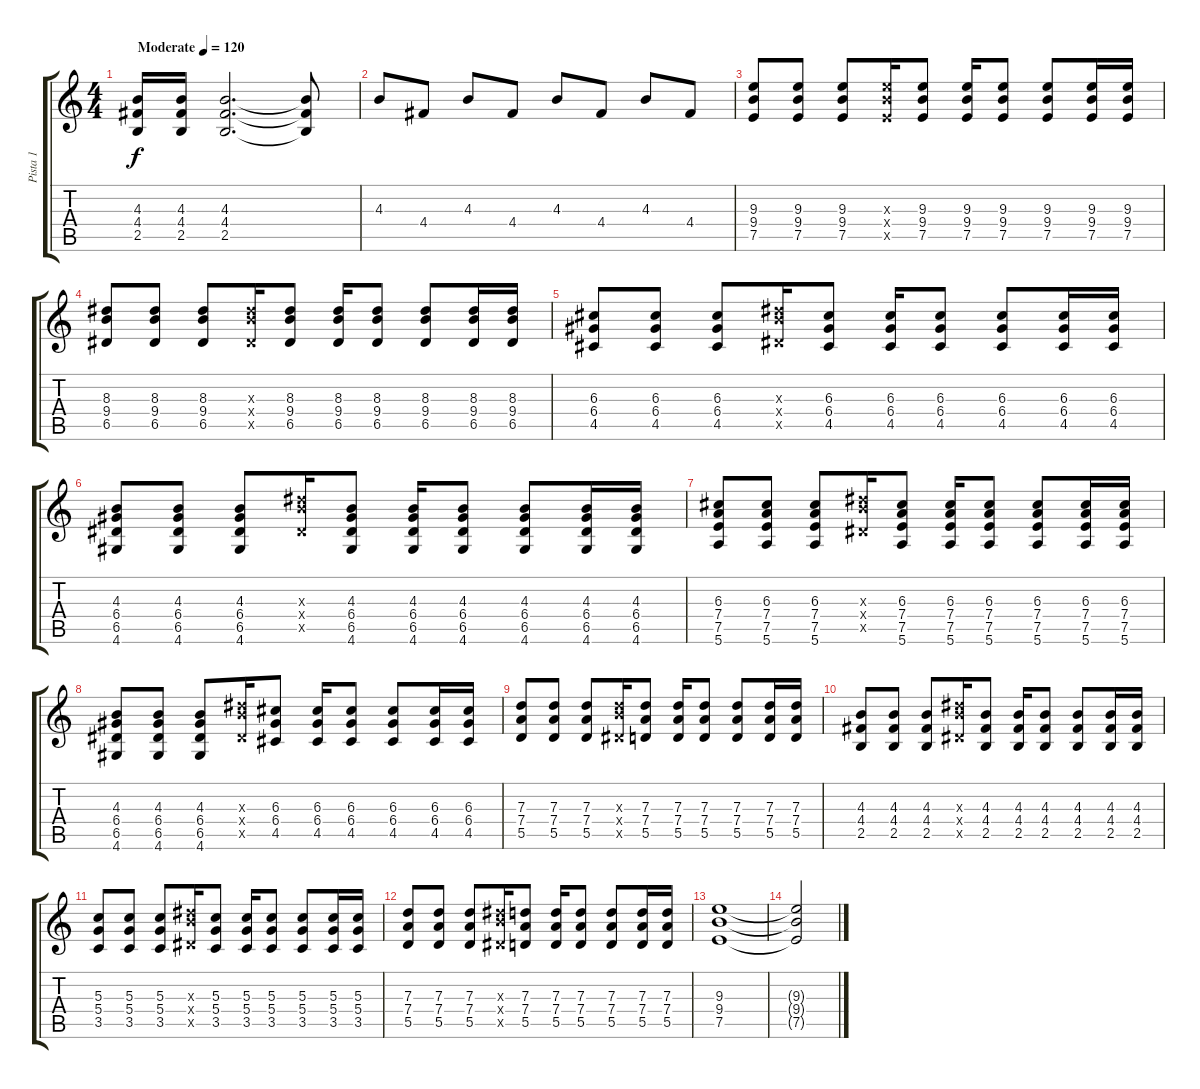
\track ("Pista 1" "Pista 1") {instrument electricguitarjazz}
\staff {score tabs}
\tuning (E4 B3 G3 D3 A2 E2) {hide}
\ts (4 4)
\tempo (120 "Moderate")
\clef g2
\ks c
(4.3 4.4 2.5).16{dy f instrument electricguitarjazz} (4.3 4.4 2.5).16 (4.3 4.4 2.5).2{d} (4.3{t} 4.4{t} 2.5{t}).8 |
4.3.8 4.4.8 4.3.8 4.4.8 4.3.8 4.4.8 4.3.8 4.4.8 |
(9.3 9.4 7.5).8 (9.3 9.4 7.5).8 (9.3 9.4 7.5).8 (9.3{x} 9.4{x} 7.5{x}).16 (9.3 9.4 7.5).8 (9.3 9.4 7.5).16 (9.3 9.4 7.5).8 (9.3 9.4 7.5).8 (9.3 9.4 7.5).16 (9.3 9.4 7.5).16 |
(8.3 9.4 6.5).8 (8.3 9.4 6.5).8 (8.3 9.4 6.5).8 (8.3{x} 9.4{x} 6.5{x}).16 (8.3 9.4 6.5).8 (8.3 9.4 6.5).16 (8.3 9.4 6.5).8 (8.3 9.4 6.5).8 (8.3 9.4 6.5).16 (8.3 9.4 6.5).16 |
(6.3 6.4 4.5).8 (6.3 6.4 4.5).8 (6.3 6.4 4.5).8 (8.3{x} 9.4{x} 6.5{x}).16 (6.3 6.4 4.5).8 (6.3 6.4 4.5).16 (6.3 6.4 4.5).8 (6.3 6.4 4.5).8 (6.3 6.4 4.5).16 (6.3 6.4 4.5).16 |
(4.3 6.4 6.5 4.6).8 (4.3 6.4 6.5 4.6).8 (4.3 6.4 6.5 4.6).8 (8.3{x} 9.4{x} 6.5{x}).16 (4.3 6.4 6.5 4.6).8 (4.3 6.4 6.5 4.6).16 (4.3 6.4 6.5 4.6).8 (4.3 6.4 6.5 4.6).8 (4.3 6.4 6.5 4.6).16 (4.3 6.4 6.5 4.6).16 |
(6.3 7.4 7.5 5.6).8 (6.3 7.4 7.5 5.6).8 (6.3 7.4 7.5 5.6).8 (8.3{x} 9.4{x} 6.5{x}).16 (6.3 7.4 7.5 5.6).8 (6.3 7.4 7.5 5.6).16 (6.3 7.4 7.5 5.6).8 (6.3 7.4 7.5 5.6).8 (6.3 7.4 7.5 5.6).16 (6.3 7.4 7.5 5.6).16 |
(4.3 6.4 6.5 4.6).8 (4.3 6.4 6.5 4.6).8 (4.3 6.4 6.5 4.6).8 (8.3{x} 9.4{x} 6.5{x}).16 (6.3 6.4 4.5).8 (6.3 6.4 4.5).16 (6.3 6.4 4.5).8 (6.3 6.4 4.5).8 (6.3 6.4 4.5).16 (6.3 6.4 4.5).16 |
(7.3 7.4 5.5).8 (7.3 7.4 5.5).8 (7.3 7.4 5.5).8 (7.3{x} 9.4{x} 6.5{x}).16 (7.3 7.4 5.5).8 (7.3 7.4 5.5).16 (7.3 7.4 5.5).8 (7.3 7.4 5.5).8 (7.3 7.4 5.5).16 (7.3 7.4 5.5).16 |
(4.3 4.4 2.5).8 (4.3 4.4 2.5).8 (4.3 4.4 2.5).8 (8.3{x} 9.4{x} 6.5{x}).16 (4.3 4.4 2.5).8 (4.3 4.4 2.5).16 (4.3 4.4 2.5).8 (4.3 4.4 2.5).8 (4.3 4.4 2.5).16 (4.3 4.4 2.5).16 |
(5.3 5.4 3.5).8 (5.3 5.4 3.5).8 (5.3 5.4 3.5).8 (8.3{x} 9.4{x} 6.5{x}).16 (5.3 5.4 3.5).8 (5.3 5.4 3.5).16 (5.3 5.4 3.5).8 (5.3 5.4 3.5).8 (5.3 5.4 3.5).16 (5.3 5.4 3.5).16 |
(7.3 7.4 5.5).8 (7.3 7.4 5.5).8 (7.3 7.4 5.5).8 (8.3{x} 9.4{x} 6.5{x}).16 (7.3 7.4 5.5).8 (7.3 7.4 5.5).16 (7.3 7.4 5.5).8 (7.3 7.4 5.5).8 (7.3 7.4 5.5).16 (7.3 7.4 5.5).16 |
(9.3 9.4 7.5).1 |
(9.3{t} 9.4{t} 7.5{t}).2
